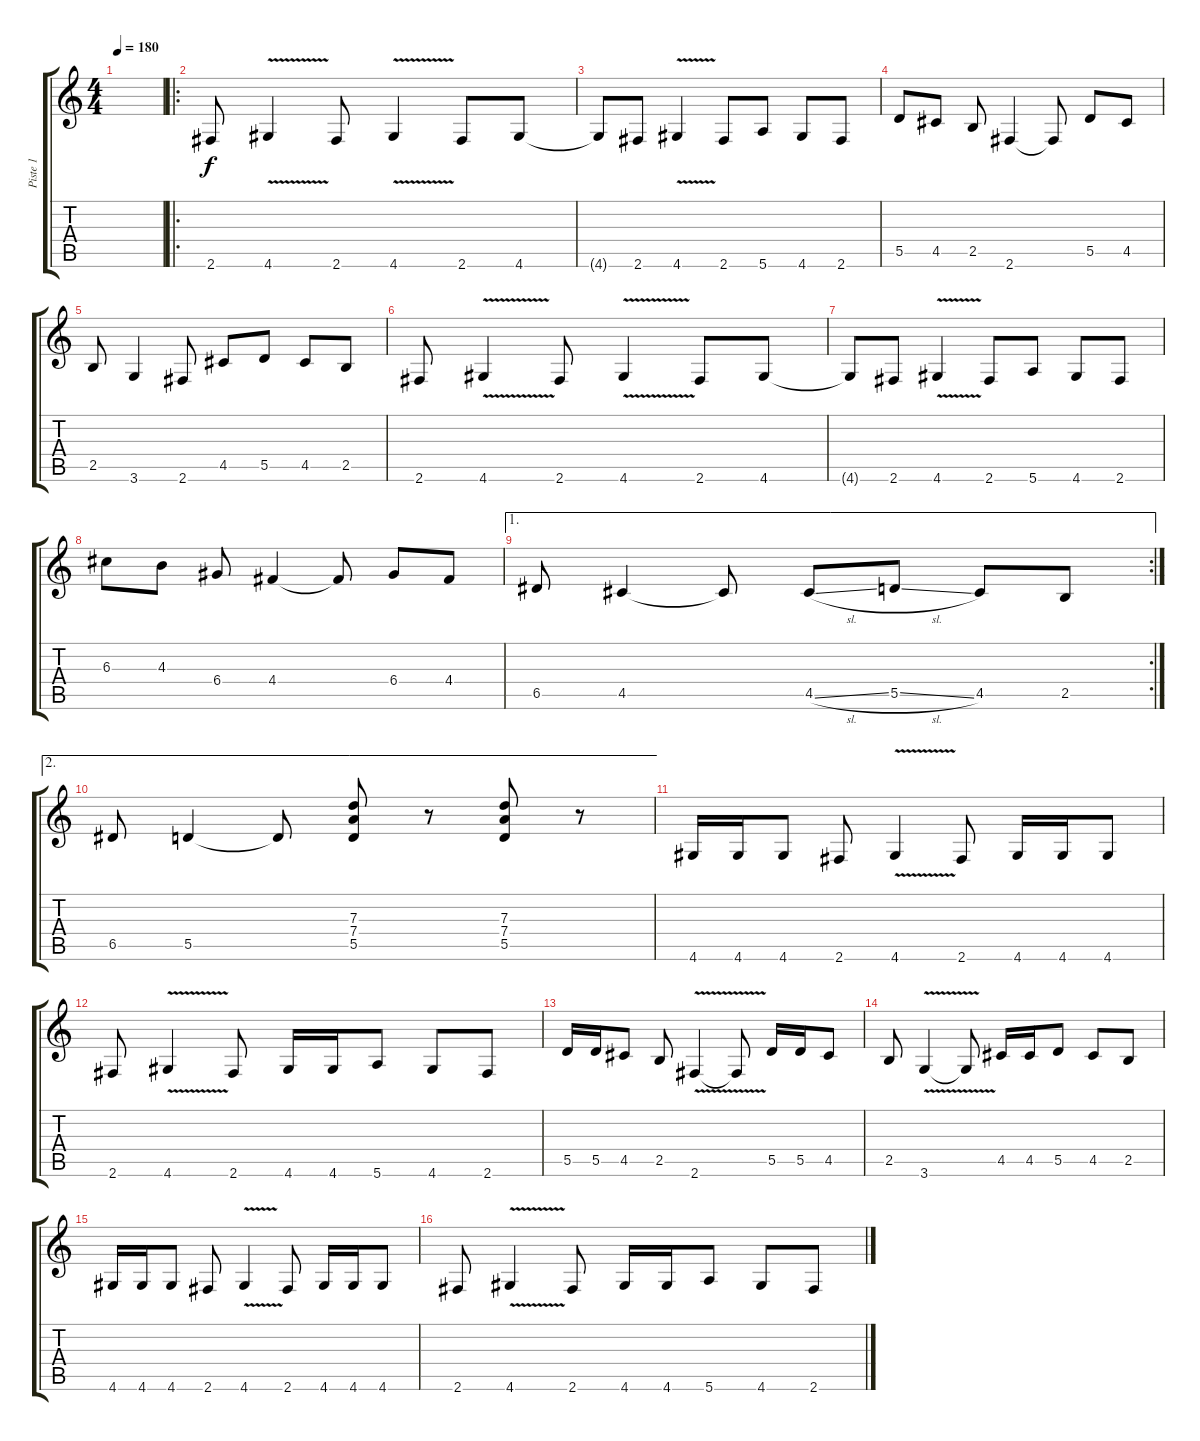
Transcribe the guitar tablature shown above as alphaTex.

\track ("Piste 1" "Piste 1") {instrument overdrivenguitar}
\staff {score tabs}
\tuning (E4 B3 G3 D3 A2 E2) {hide}
\ts (4 4)
\tempo 180
\clef g2
\ks c
|
\ro
2.6.8 4.6{v}.4 2.6.8 4.6{v}.4 2.6.8 4.6.8 |
4.6{t}.8 2.6.8 4.6{v}.4 2.6.8 5.6.8 4.6.8 2.6.8 |
5.5.8 4.5.8 2.5.8 2.6.4 2.6{t}.8 5.5.8 4.5.8 |
2.5.8 3.6.4 2.6.8 4.5.8 5.5.8 4.5.8 2.5.8 |
2.6.8 4.6{v}.4 2.6.8 4.6{v}.4 2.6.8 4.6.8 |
4.6{t}.8 2.6.8 4.6{v}.4 2.6.8 5.6.8 4.6.8 2.6.8 |
6.3.8 4.3.8 6.4.8 4.4.4 4.4{t}.8 6.4.8 4.4.8 |
\ae 1
\rc 2
6.5.8 4.5.4 4.5{t}.8 4.5{sl}.8 5.5{sl}.8 4.5.8 2.5.8 |
\ae 2
6.5.8 5.5.4 5.5{t}.8 (7.3 7.4 5.5).8 r.8 (7.3 7.4 5.5).8 r.8 |
4.6.16 4.6.16 4.6.8 2.6.8 4.6{v}.4 2.6.8 4.6.16 4.6.16 4.6.8 |
2.6.8 4.6{v}.4 2.6.8 4.6.16 4.6.16 5.6.8 4.6.8 2.6.8 |
5.5.16 5.5.16 4.5.8 2.5.8 2.6{v}.4 2.6{t}.8 5.5.16 5.5.16 4.5.8 |
2.5.8 3.6{v}.4 3.6{t}.8 4.5.16 4.5.16 5.5.8 4.5.8 2.5.8 |
4.6.16 4.6.16 4.6.8 2.6.8 4.6{v}.4 2.6.8 4.6.16 4.6.16 4.6.8 |
2.6.8 4.6{v}.4 2.6.8 4.6.16 4.6.16 5.6.8 4.6.8 2.6.8
